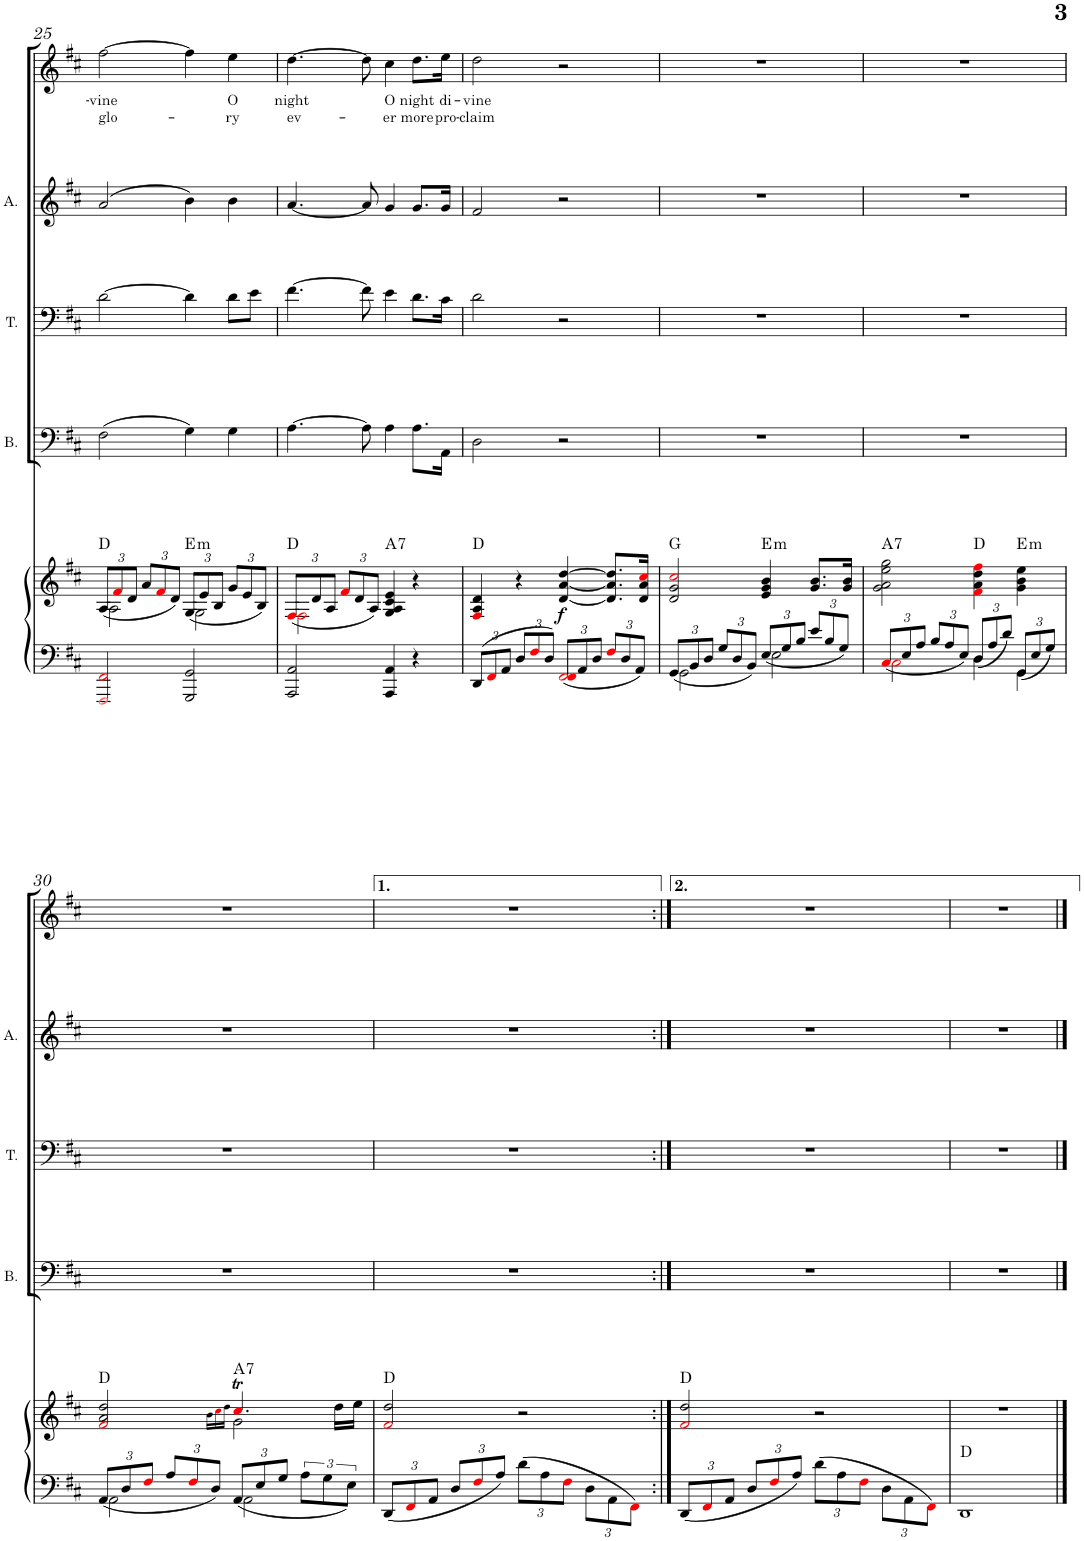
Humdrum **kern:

**kern	**kern	**dynam	**harte	**kern	**kern	**kern	**kern	**text	**text
*part5	*part5	*part5	*part5	*part4	*part3	*part2	*part1	*part1	*part1
*staff6	*staff5	*staff5/6	*	*staff4	*staff3	*staff2	*staff1	*staff1	*staff1
*I"Piano	*	*	*	*I"バス	*I"テナー	*I"アルト	*I"ソプラノ	*	*
*I'Pno	*	*	*	*	*	*	*	*	*
!!LO:PB:g=z
*clefF4	*clefG2	*	*	*clefF4	*clefF4	*clefG2	*clefG2	*	*
*k[f#c#]	*k[f#c#]	*	*	*k[f#c#]	*k[f#c#]	*k[f#c#]	*k[f#c#]	*	*
*M4/4	*M4/4	*	*	*M4/4	*M4/4	*M4/4	*M4/4	*	*
=25	=25	=25	=25	=25	=25	=25	=25	=25	=25
*	*^	*	*	*	*	*	*	*	*
*	*	*Xbrackettup	*	*	*	*	*	*	*	*
!	!	!	!	!	!	!	!	!	!LO:LY:b	!LO:LY:b
2FFF#i/ 2FF#j/	2A\	(12A/L	.	D:maj	(2F#\	[2d\	(2a/	[2ff#\	-vine	glo-
.	.	12f#j/	.	.	.	.	.	.	.	.
.	.	12d/J	.	.	.	.	.	.	.	.
.	.	12a/L	.	.	.	.	.	.	.	.
.	.	12f#j/	.	.	.	.	.	.	.	.
.	.	12d/J)	.	.	.	.	.	.	.	.
!	!	!	!	!LO:H:kt=m	!	!	!	!	!	!
2GGG/ 2GG/	2G\	(12G/L	.	E:min	4G\)	4d\]	4b\)	4ff#\]	.	.
.	.	12e/	.	.	.	.	.	.	.	.
.	.	12B/J	.	.	.	.	.	.	.	.
!	!	!	!	!	!	!	!	!	!LO:LY:b	!LO:LY:b
.	.	12g/L	.	.	4G\	8d\L	4b\	4ee\	O	-ry
.	.	12e/	.	.	.	.	.	.	.	.
.	.	.	.	.	.	8e\J	.	.	.	.
.	.	12B/J)	.	.	.	.	.	.	.	.
=26	=26	=26	=26	=26	=26	=26	=26	=26	=26	=26
!	!	!	!	!	!	!	!	!	!LO:LY:b	!LO:LY:b
2AAA/ 2AA/	2F#j\	(12F#j/L	.	D:maj	[4.A\	[4.f#\	[4.a/	[4.dd\	night	ev-
.	.	12d/	.	.	.	.	.	.	.	.
.	.	12A/J	.	.	.	.	.	.	.	.
.	.	12f#j/L	.	.	.	.	.	.	.	.
.	.	12d/	.	.	.	.	.	.	.	.
.	.	.	.	.	8A\]	8f#\]	8a/]	8dd\]	.	.
.	.	12A/J)	.	.	.	.	.	.	.	.
!	!	!	!	!LO:H:kt=7	!	!	!	!	!LO:LY:b	!LO:LY:b
4AAA/ 4AA/	4G/ 4A/ 4c#/ 4e/	2ryy	.	A:7	4A\	4e\	4g/	4cc#\	O	-er
!	!	!	!	!	!	!	!	!	!LO:LY:b	!LO:LY:b
4r	4r	.	.	.	8.A\L	8.d\L	8.g/L	8.dd\L	night	more
!	!	!	!	!	!	!	!	!	!LO:LY:b	!LO:LY:b
.	.	.	.	.	16AA\Jk	16c#\Jk	16g/Jk	16ee\Jk	di-	pro-
*	*v	*v	*	*	*	*	*	*	*	*
=27	=27	=27	=27	=27	=27	=27	=27	=27	=27
*Xbrackettup	*	*	*	*	*	*	*	*	*
*^	*	*	*	*	*	*	*	*	*
!	!	!	!	!	!	!	!	!	!LO:LY:b	!LO:LY:b
12DD/L	2ryy	4F#j/ 4A/ 4d/	.	D:maj	2D\	2d\	2f#/	2dd\	-vine	-claim
12FF#j/	.	.	.	.	.	.	.	.	.	.
12AA/J	.	.	.	.	.	.	.	.	.	.
12D/L	.	4r	.	.	.	.	.	.	.	.
12F#j/	.	.	.	.	.	.	.	.	.	.
12D/J	.	.	.	.	.	.	.	.	.	.
!	!	!	!LO:DY:b	!	!	!	!	!	!	!
2FF#j/	12FF#j/L	[4d/ [4a/ [4dd/	f	.	2r	2r	2r	2r	.	.
.	12AA/	.	.	.	.	.	.	.	.	.
.	12D/J	.	.	.	.	.	.	.	.	.
.	12F#j/L	8.d/] 8.a/] 8.dd/]L	.	.	.	.	.	.	.	.
.	12D/	.	.	.	.	.	.	.	.	.
.	12AA/J	.	.	.	.	.	.	.	.	.
.	.	16d/ 16a/ 16cc#j/Jk	.	.	.	.	.	.	.	.
=28	=28	=28	=28	=28	=28	=28	=28	=28	=28	=28
2GG\	12GG/L	2d/ 2g/ 2cc#j/	.	G:maj	1r	1r	1r	1r	.	.
.	12BB/	.	.	.	.	.	.	.	.	.
.	12D/J	.	.	.	.	.	.	.	.	.
.	12G/L	.	.	.	.	.	.	.	.	.
.	12D/	.	.	.	.	.	.	.	.	.
.	12BB/J	.	.	.	.	.	.	.	.	.
!	!	!	!	!LO:H:kt=m	!	!	!	!	!	!
2E\	12E/L	4e/ 4g/ 4b/	.	E:min	.	.	.	.	.	.
.	12G/	.	.	.	.	.	.	.	.	.
.	12B/J	.	.	.	.	.	.	.	.	.
.	12e/L	8.g/ 8.b/L	.	.	.	.	.	.	.	.
.	12B/	.	.	.	.	.	.	.	.	.
.	12G/J	.	.	.	.	.	.	.	.	.
.	.	16g/ 16b/Jk	.	.	.	.	.	.	.	.
=29	=29	=29	=29	=29	=29	=29	=29	=29	=29	=29
!	!	!	!	!LO:H:kt=7	!	!	!	!	!	!
2C#j\	12C#j/L	2g\ 2a\ 2ee\ 2gg\	.	A:7	1r	1r	1r	1r	.	.
.	12E/	.	.	.	.	.	.	.	.	.
.	12A/J	.	.	.	.	.	.	.	.	.
.	12B/L	.	.	.	.	.	.	.	.	.
.	12A/	.	.	.	.	.	.	.	.	.
.	12E/J	.	.	.	.	.	.	.	.	.
4D\	12D/L	4f#j\ 4a\ 4dd\ 4ff#j\	.	D:maj	.	.	.	.	.	.
.	12A/	.	.	.	.	.	.	.	.	.
.	12d/J	.	.	.	.	.	.	.	.	.
!	!	!	!	!LO:H:kt=m	!	!	!	!	!	!
4GG\	12GG/L	4g\ 4b\ 4ee\	.	E:min	.	.	.	.	.	.
.	12E/	.	.	.	.	.	.	.	.	.
.	12G/J	.	.	.	.	.	.	.	.	.
!!LO:LB:g=z
=30	=30	=30	=30	=30	=30	=30	=30	=30	=30	=30
*	*	*^	*	*	*	*	*	*	*	*
2AA\	12AA/L	2f#j/ 2a/ 2dd/	2ryy	.	D:maj	1r	1r	1r	1r	.	.
.	12D/	.	.	.	.	.	.	.	.	.	.
.	12F#j/J	.	.	.	.	.	.	.	.	.	.
.	12A/L	.	.	.	.	.	.	.	.	.	.
.	12F#j/	.	.	.	.	.	.	.	.	.	.
.	12D/J	.	.	.	.	.	.	.	.	.	.
.	.	.	16qb\LL	.	.	.	.	.	.	.	.
.	.	.	16qcc#j\	.	.	.	.	.	.	.	.
.	.	.	16qdd\JJ	.	.	.	.	.	.	.	.
!	!	!	!	!	!LO:H:kt=7	!	!	!	!	!	!
2AA\	12AA/L	2g\	4.cc#tj/	.	A:7	.	.	.	.	.	.
.	12E/	.	.	.	.	.	.	.	.	.	.
.	12G/J	.	.	.	.	.	.	.	.	.	.
*	*brackettup	*	*	*	*	*	*	*	*	*	*
.	12A\L	.	.	.	.	.	.	.	.	.	.
.	12G\	.	.	.	.	.	.	.	.	.	.
.	.	.	16dd\LL	.	.	.	.	.	.	.	.
.	12E\J	.	.	.	.	.	.	.	.	.	.
.	.	.	16ee\JJ	.	.	.	.	.	.	.	.
*v	*v	*	*	*	*	*	*	*	*	*	*
*	*v	*v	*	*	*	*	*	*	*	*
=31	=31	=31	=31	=31	=31	=31	=31	=31	=31
*Xbrackettup	*	*	*	*	*	*	*	*	*
12DD/L	2f#j/ 2dd/	.	D:maj	1r	1r	1r	1r	.	.
12FF#j/	.	.	.	.	.	.	.	.	.
12AA/J	.	.	.	.	.	.	.	.	.
12D/L	.	.	.	.	.	.	.	.	.
12F#j/	.	.	.	.	.	.	.	.	.
12A/J	.	.	.	.	.	.	.	.	.
12d\L	2r	.	.	.	.	.	.	.	.
12A\	.	.	.	.	.	.	.	.	.
12F#j\J	.	.	.	.	.	.	.	.	.
12D\L	.	.	.	.	.	.	.	.	.
12AA\	.	.	.	.	.	.	.	.	.
12FF#j\J	.	.	.	.	.	.	.	.	.
=32:|!	=32:|!	=32:|!	=32:|!	=32:|!	=32:|!	=32:|!	=32:|!	=32:|!	=32:|!
12DD/L	2f#j/ 2dd/	.	D:maj	1r	1r	1r	1r	.	.
12FF#j/	.	.	.	.	.	.	.	.	.
12AA/J	.	.	.	.	.	.	.	.	.
12D/L	.	.	.	.	.	.	.	.	.
12F#j/	.	.	.	.	.	.	.	.	.
12A/J	.	.	.	.	.	.	.	.	.
12d\L	2r	.	.	.	.	.	.	.	.
12A\	.	.	.	.	.	.	.	.	.
12F#j\J	.	.	.	.	.	.	.	.	.
12D\L	.	.	.	.	.	.	.	.	.
12AA\	.	.	.	.	.	.	.	.	.
12FF#j\J	.	.	.	.	.	.	.	.	.
=33	=33	=33	=33	=33	=33	=33	=33	=33	=33
1DD	1r	.	D:maj	1r	1r	1r	1r	.	.
==	==	==	==	==	==	==	==	==	==
*-	*-	*-	*-	*-	*-	*-	*-	*-	*-
